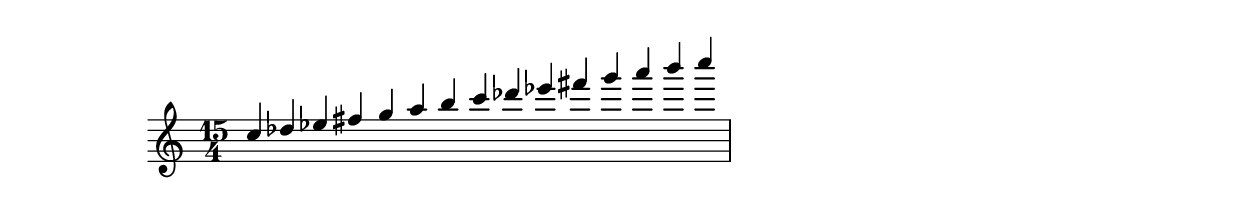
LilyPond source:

\version "2.18.2" \score { \new Staff << \new Voice { \set midiInstrument = #"piano" \voiceOne
 \key c \major \time 15/4
\override Voice.TextScript.font-size = #-4
 { c'' des'' ees'' fis'' g'' a'' b'' c''' des''' ees''' fis''' g''' a''' b''' c''''  } 
 } >> \layout { } \midi { \context { \Staff \remove "Staff_performer" }
\context { \Voice \consists "Staff_performer" } \tempo 2 = 60 } }
\paper{oddHeaderMarkup = ##f oddFooterMarkup = ##f}
